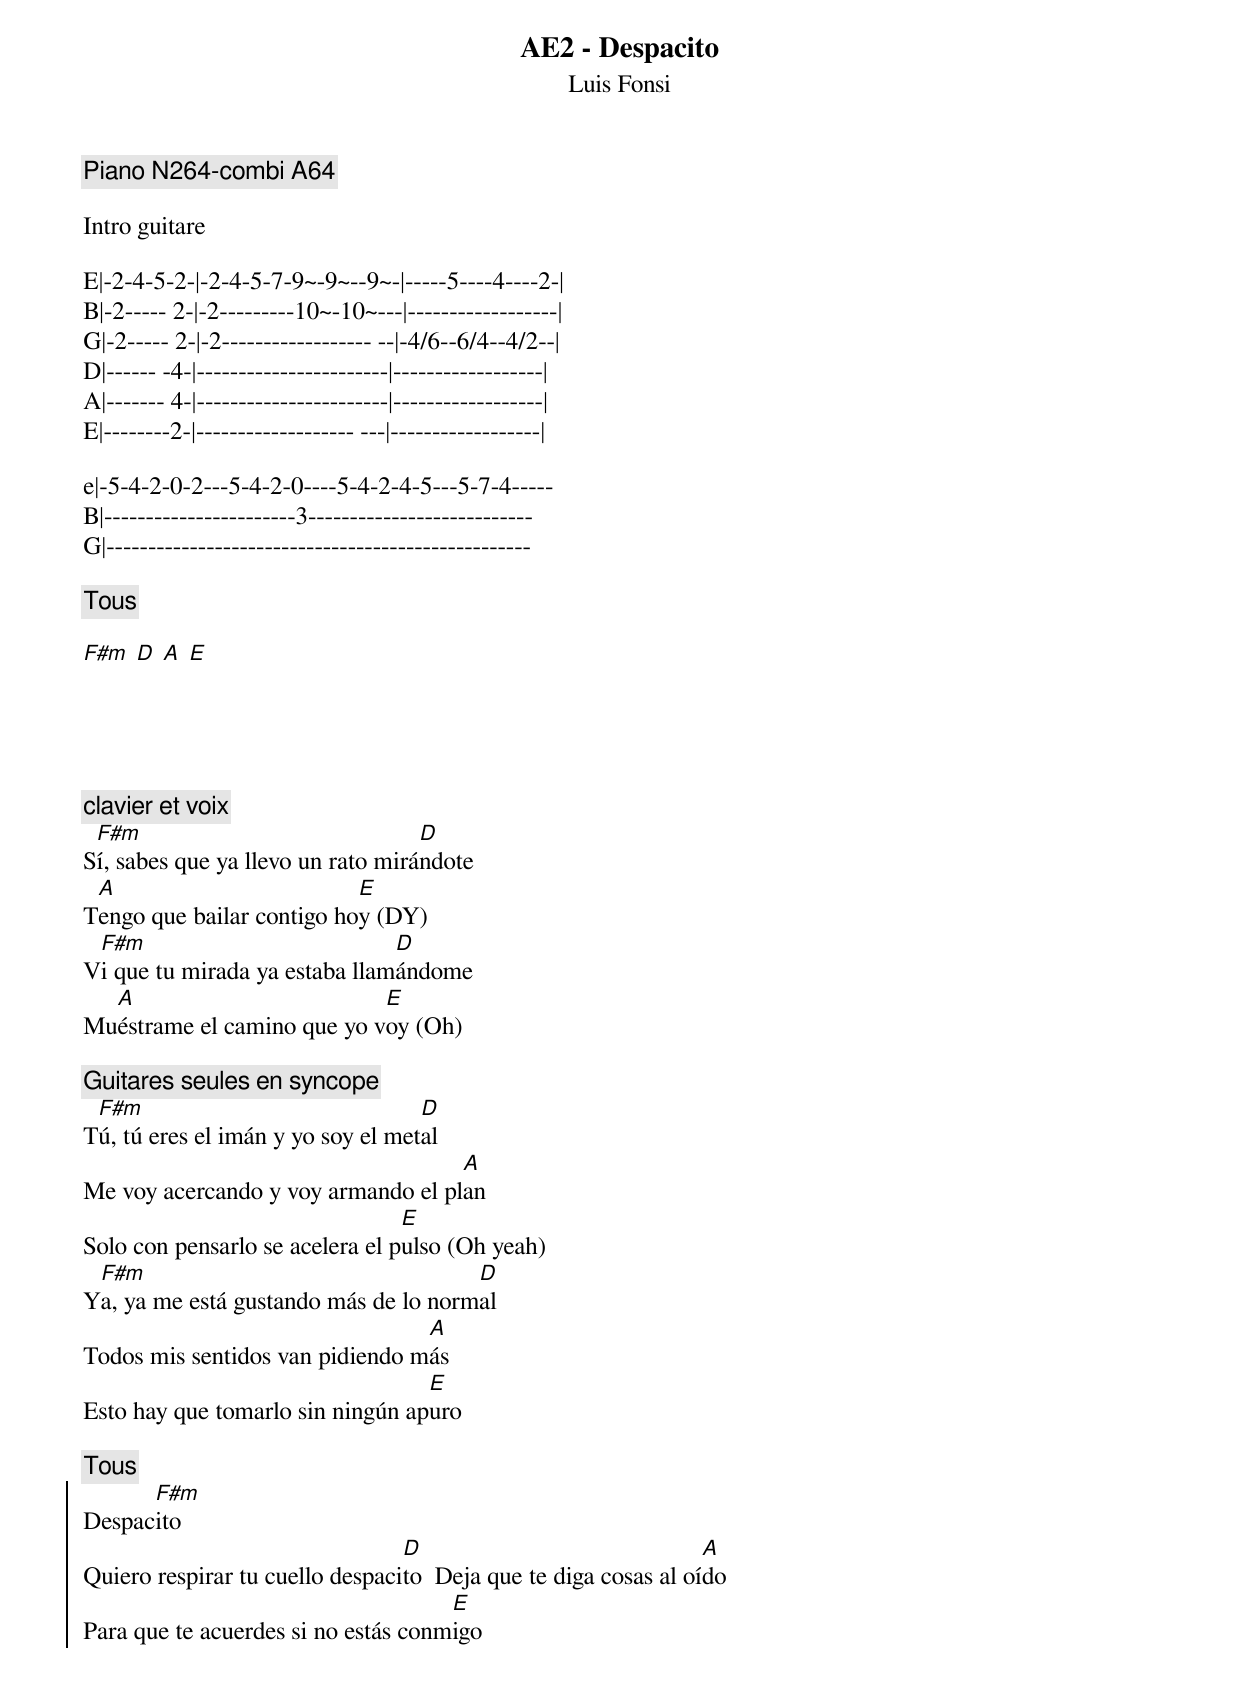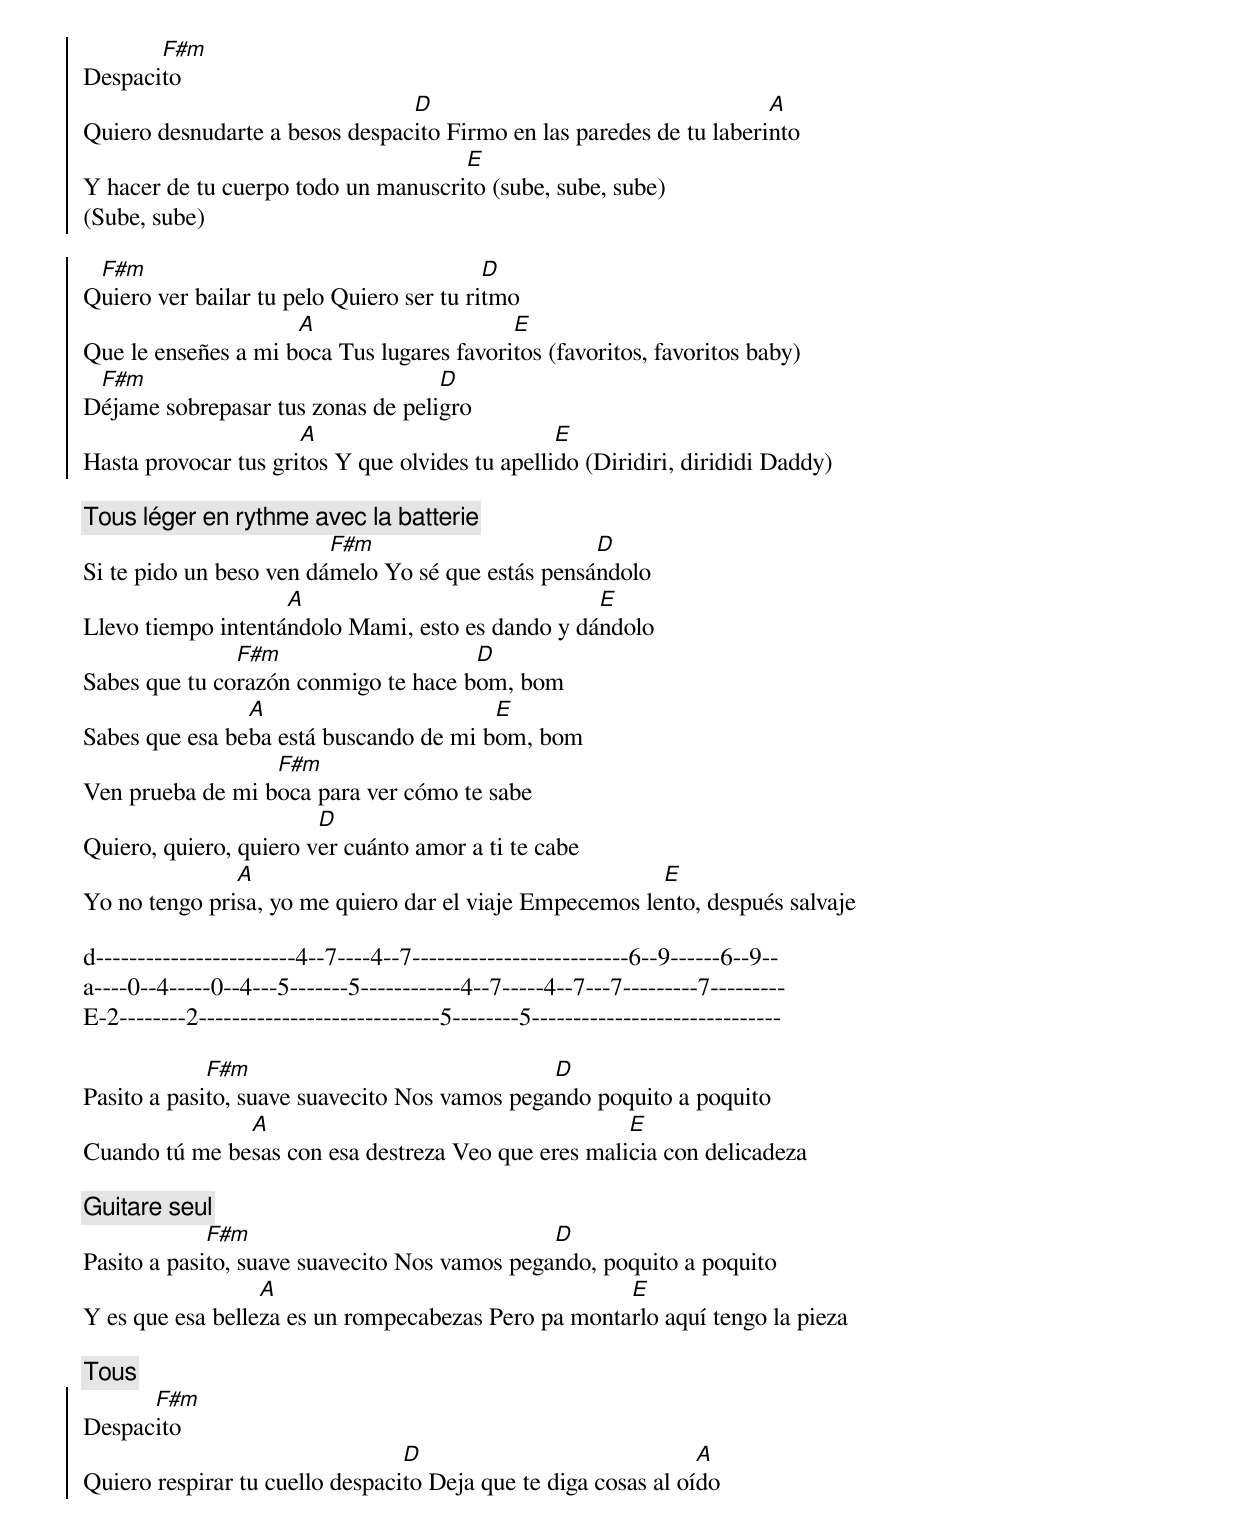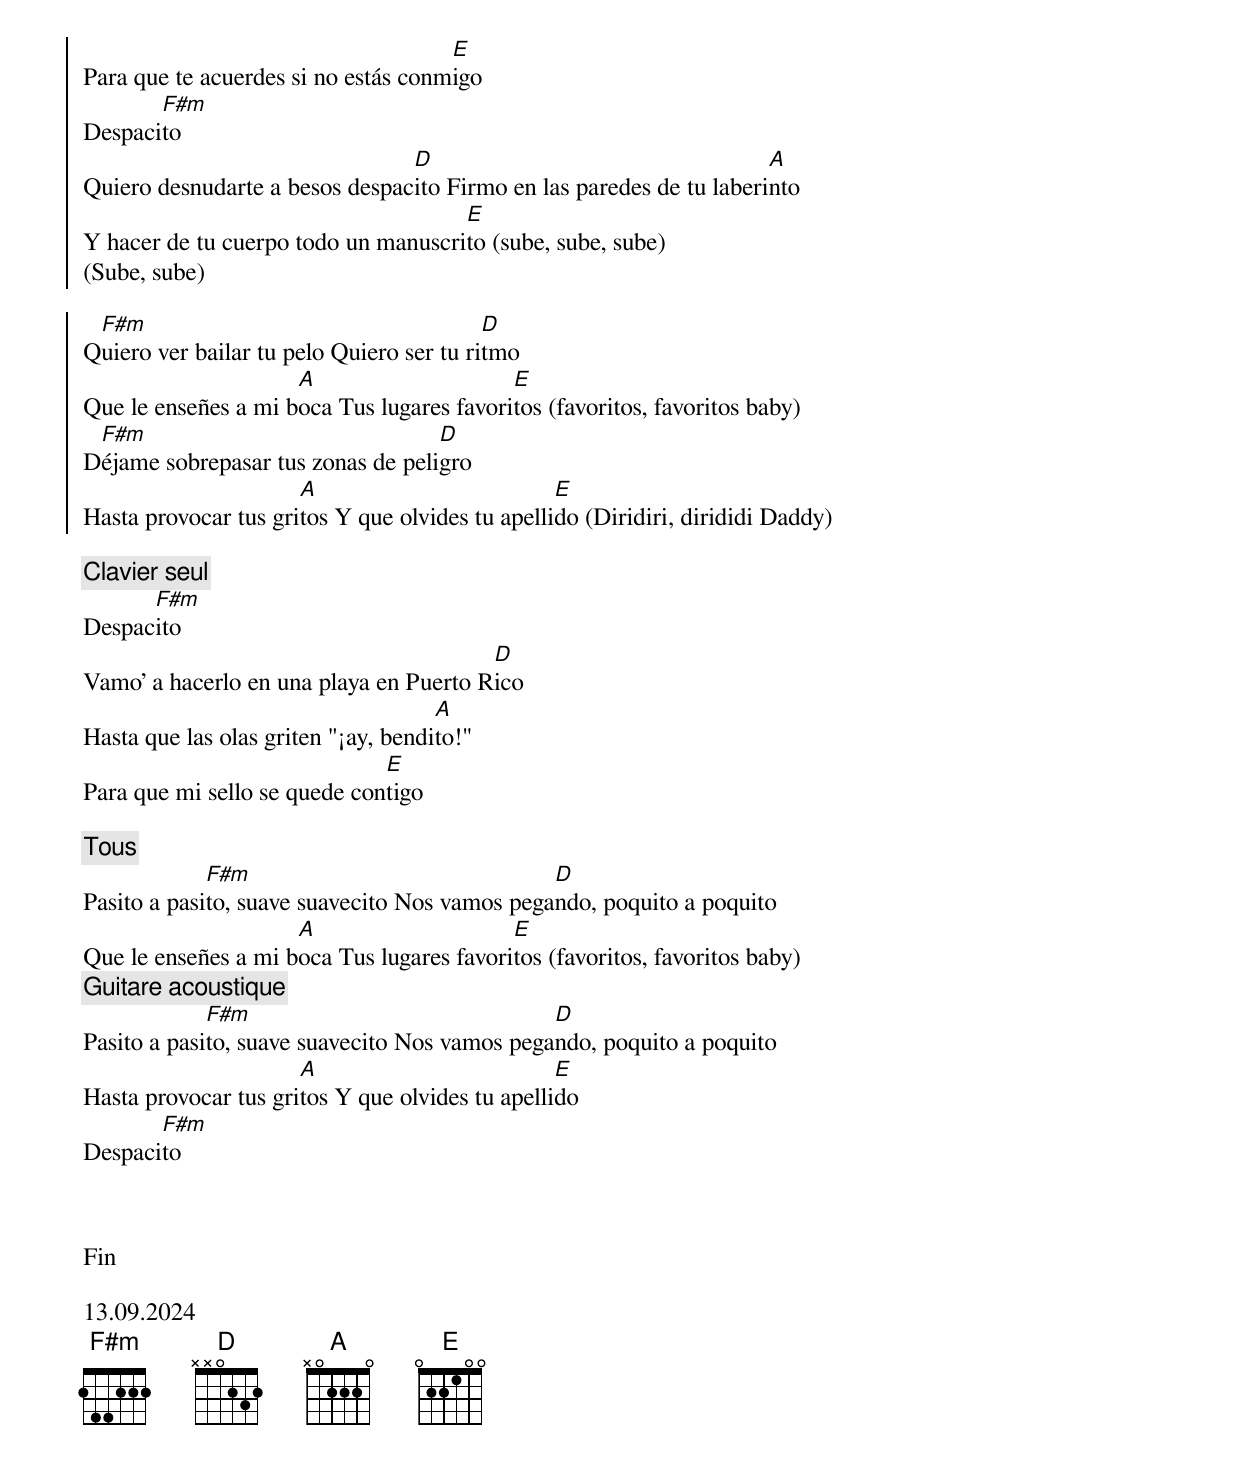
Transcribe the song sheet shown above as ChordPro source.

{title: AE2 - Despacito}
{subtitle: Luis Fonsi}
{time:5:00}
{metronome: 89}
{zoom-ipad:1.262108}
{c:Piano N264-combi A64}

Intro guitare

E|-2-4-5-2-|-2-4-5-7-9~-9~--9~-|-----5----4----2-|
B|-2----- 2-|-2---------10~-10~---|------------------|
G|-2----- 2-|-2------------------ --|-4/6--6/4--4/2--|
D|------ -4-|-----------------------|------------------|
A|------- 4-|-----------------------|------------------|
E|--------2-|------------------- ---|------------------|

e|-5-4-2-0-2---5-4-2-0----5-4-2-4-5---5-7-4-----
B|-----------------------3---------------------------
G|---------------------------------------------------

{c:Tous}

[F#m] [D] [A] [E]





{c:clavier et voix}
S[F#m]í, sabes que ya llevo un rato mirá[D]ndote
T[A]engo que bailar contigo ho[E]y (DY)
V[F#m]i que tu mirada ya estaba llam[D]ándome
Mu[A]éstrame el camino que yo v[E]oy (Oh)

{c:Guitares seules en syncope}
T[F#m]ú, tú eres el imán y yo soy el met[D]al
Me voy acercando y voy armando el pl[A]an
Solo con pensarlo se acelera el p[E]ulso (Oh yeah)
Y[F#m]a, ya me está gustando más de lo norm[D]al
Todos mis sentidos van pidiendo m[A]ás
Esto hay que tomarlo sin ningún ap[E]uro

{c:Tous}
{soc}
Despac[F#m]ito
Quiero respirar tu cuello despaci[D]to  Deja que te diga cosas al oí[A]do
Para que te acuerdes si no estás conm[E]igo
Despaci[F#m]to
Quiero desnudarte a besos despac[D]ito Firmo en las paredes de tu laberi[A]nto
Y hacer de tu cuerpo todo un manuscri[E]to (sube, sube, sube)
(Sube, sube)

Q[F#m]uiero ver bailar tu pelo Quiero ser tu ri[D]tmo
Que le enseñes a mi b[A]oca Tus lugares favori[E]tos (favoritos, favoritos baby)
D[F#m]éjame sobrepasar tus zonas de peli[D]gro
Hasta provocar tus gri[A]tos Y que olvides tu apelli[E]do (Diridiri, dirididi Daddy)
{eoc}

{c:Tous léger en rythme avec la batterie}
Si te pido un beso ven dá[F#m]melo Yo sé que estás pensá[D]ndolo
Llevo tiempo intentá[A]ndolo Mami, esto es dando y dá[E]ndolo
Sabes que tu co[F#m]razón conmigo te hace b[D]om, bom
Sabes que esa be[A]ba está buscando de mi b[E]om, bom
Ven prueba de mi b[F#m]oca para ver cómo te sabe
Quiero, quiero, quiero v[D]er cuánto amor a ti te cabe
Yo no tengo pri[A]sa, yo me quiero dar el viaje Empecemos le[E]nto, después salvaje

d------------------------4--7----4--7--------------------------6--9------6--9--
a----0--4-----0--4---5-------5------------4--7-----4--7---7---------7---------
E-2--------2-----------------------------5--------5------------------------------

Pasito a pasi[F#m]to, suave suavecito Nos vamos pega[D]ndo poquito a poquito
Cuando tú me be[A]sas con esa destreza Veo que eres mali[E]cia con delicadeza

{c:Guitare seul}
Pasito a pasi[F#m]to, suave suavecito Nos vamos pega[D]ndo, poquito a poquito
Y es que esa belle[A]za es un rompecabezas Pero pa monta[E]rlo aquí tengo la pieza

{c:Tous}
{soc}
Despac[F#m]ito
Quiero respirar tu cuello despaci[D]to Deja que te diga cosas al oí[A]do
Para que te acuerdes si no estás conm[E]igo
Despaci[F#m]to
Quiero desnudarte a besos despac[D]ito Firmo en las paredes de tu laberi[A]nto
Y hacer de tu cuerpo todo un manuscri[E]to (sube, sube, sube)
(Sube, sube)

Q[F#m]uiero ver bailar tu pelo Quiero ser tu ri[D]tmo
Que le enseñes a mi b[A]oca Tus lugares favori[E]tos (favoritos, favoritos baby)
D[F#m]éjame sobrepasar tus zonas de peli[D]gro
Hasta provocar tus gri[A]tos Y que olvides tu apelli[E]do (Diridiri, dirididi Daddy)
{eoc}

{c:Clavier seul}
Despac[F#m]ito
Vamo’ a hacerlo en una playa en Puerto R[D]ico
Hasta que las olas griten "¡ay, bendi[A]to!"
Para que mi sello se quede con[E]tigo

{c:Tous}
Pasito a pasi[F#m]to, suave suavecito Nos vamos pega[D]ndo, poquito a poquito
Que le enseñes a mi b[A]oca Tus lugares favori[E]tos (favoritos, favoritos baby)
{c:Guitare acoustique}
Pasito a pasi[F#m]to, suave suavecito Nos vamos pega[D]ndo, poquito a poquito
Hasta provocar tus gri[A]tos Y que olvides tu apelli[E]do
Despaci[F#m]to



Fin

13.09.2024
